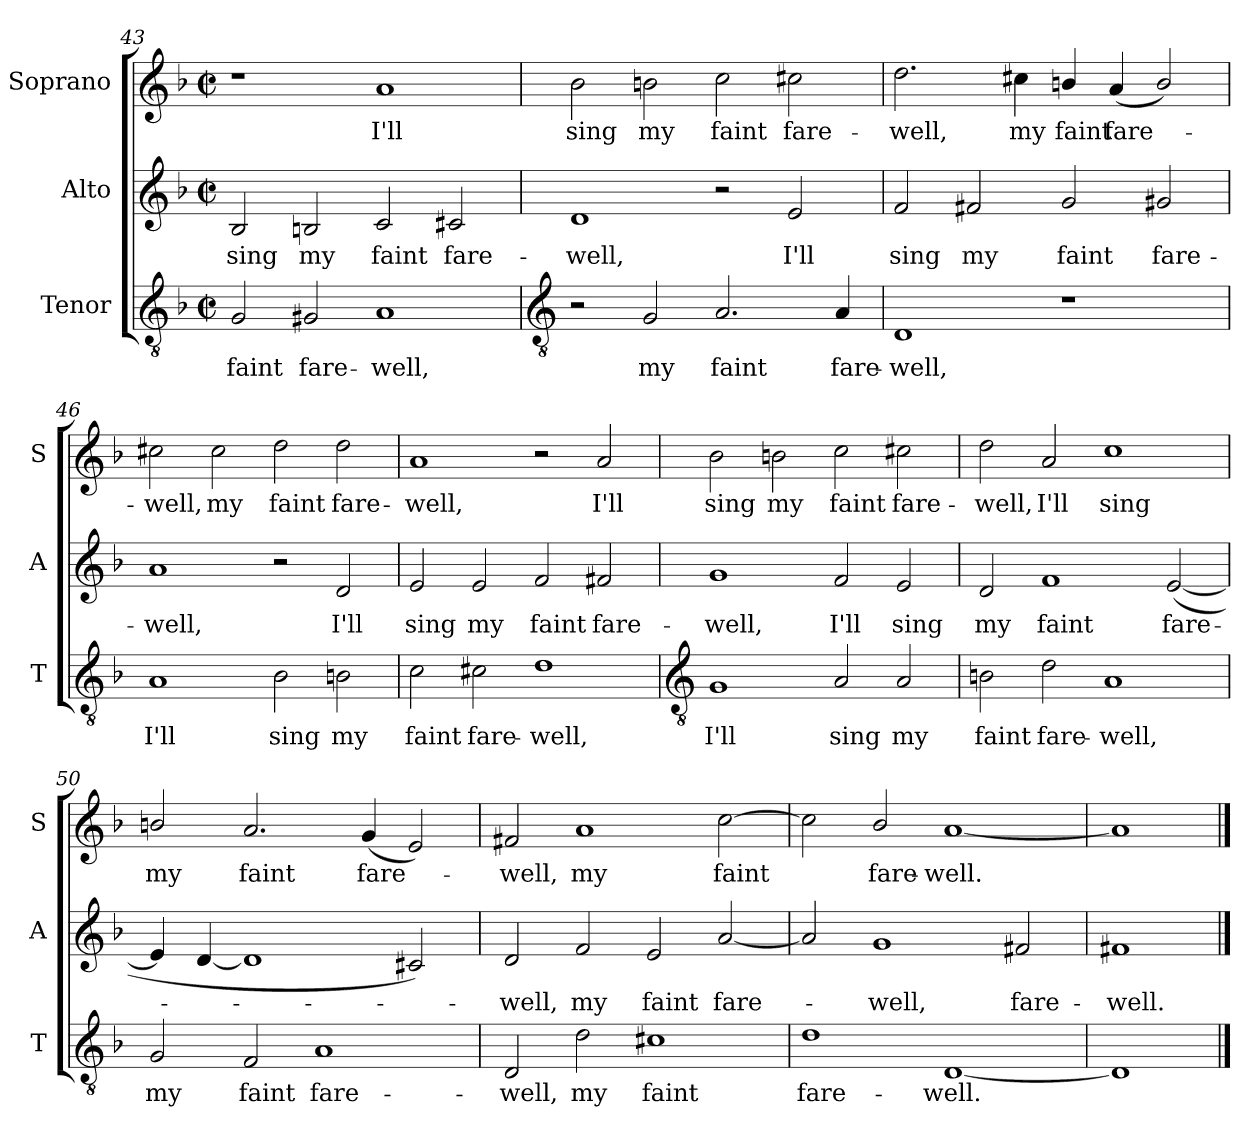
**kern	**text	**kern	**text	**kern	**text
*part3	*part3	*part2	*part2	*part1	*part1
*staff3	*staff3	*staff2	*staff2	*staff1	*staff1
*I"Tenor	*	*I"Alto	*	*I"Soprano	*
*I'T	*	*I'A	*	*I'S	*
*clefGv2	*	*clefG2	*	*clefG2	*
*k[b-]	*	*k[b-]	*	*k[b-]	*
*F:	*	*F:	*	*F:	*
*M4/2	*	*M4/2	*	*M4/2	*
*met(c|)	*	*met(c|)	*	*met(c|)	*
=43	=43	=43	=43	=43	=43
!	!LO:LY:b	!	!LO:LY:b	!	!
2G	faint	2B-	sing	1r	.
!	!LO:LY:b	!	!LO:LY:b	!	!
2G#X	fare-	2Bn	my	.	.
!	!LO:LY:b	!	!LO:LY:b	!	!LO:LY:b
1A	-well,	2c	faint	1a	I'll
!	!	!	!LO:LY:b	!	!
.	.	2c#X	fare-	.	.
!!LO:LB:g=z
=44	=44	=44	=44	=44	=44
*clefGv2	*	*	*	*	*
!	!	!	!LO:LY:b	!	!LO:LY:b
2r	.	1d	-well,	2b-	sing
!	!LO:LY:b	!	!	!	!LO:LY:b
2G	my	.	.	2bn	my
!	!LO:LY:b	!	!	!	!LO:LY:b
2.A	faint	2r	.	2cc	faint
!	!	!	!LO:LY:b	!	!LO:LY:b
.	.	2e	I'll	2cc#X	fare-
!	!LO:LY:b	!	!	!	!
4A	fare-	.	.	.	.
=45	=45	=45	=45	=45	=45
!	!LO:LY:b	!	!LO:LY:b	!	!LO:LY:b
1D	-well,	2f	sing	2.dd	-well,
!	!	!	!LO:LY:b	!	!
.	.	2f#X	my	.	.
!	!	!	!	!	!LO:LY:b
.	.	.	.	4cc#X	my
!	!	!	!LO:LY:b	!	!LO:LY:b
1r	.	2g	faint	4bn/	faint
!	!	!	!	!	!LO:LY:b
.	.	.	.	(<4a	fare-
!	!	!	!LO:LY:b	!	!
.	.	2g#X	fare-	2b/)	.
=46	=46	=46	=46	=46	=46
!	!LO:LY:b	!	!LO:LY:b	!	!LO:LY:b
1A	I'll	1a	-well,	2cc#X	well,
!	!	!	!	!	!LO:LY:b
.	.	.	.	2cc#	my
!	!LO:LY:b	!	!	!	!LO:LY:b
2B-	sing	2r	.	2dd	faint
!	!LO:LY:b	!	!LO:LY:b	!	!LO:LY:b
2Bn	my	2d	I'll	2dd	fare-
=47	=47	=47	=47	=47	=47
!	!LO:LY:b	!	!LO:LY:b	!	!LO:LY:b
2c	faint	2e	sing	1a	-well,
!	!LO:LY:b	!	!LO:LY:b	!	!
2c#X	fare-	2e	my	.	.
!	!LO:LY:b	!	!LO:LY:b	!	!
1d	-well,	2f	faint	2r	.
!	!	!	!LO:LY:b	!	!LO:LY:b
.	.	2f#X	fare-	2a	I'll
!!LO:LB:g=z
=48	=48	=48	=48	=48	=48
*clefGv2	*	*	*	*	*
!	!LO:LY:b	!	!LO:LY:b	!	!LO:LY:b
1G	I'll	1g	-well,	2b-	sing
!	!	!	!	!	!LO:LY:b
.	.	.	.	2bn	my
!	!LO:LY:b	!	!LO:LY:b	!	!LO:LY:b
2A	sing	2f	I'll	2cc	faint
!	!LO:LY:b	!	!LO:LY:b	!	!LO:LY:b
2A	my	2e	sing	2cc#X	fare-
=49	=49	=49	=49	=49	=49
!	!LO:LY:b	!	!LO:LY:b	!	!LO:LY:b
2Bn	faint	2d	my	2dd	-well,
!	!LO:LY:b	!	!LO:LY:b	!	!LO:LY:b
2d	fare-	1f	faint	2a	I'll
!	!LO:LY:b	!	!	!	!LO:LY:b
1A	-well,	.	.	1cc	sing
!	!	!	!LO:LY:b	!	!
.	.	(<[2e	fare-	.	.
=50	=50	=50	=50	=50	=50
!	!LO:LY:b	!	!	!	!LO:LY:b
2G	my	4e]	.	2bn/	my
.	.	[4d	.	.	.
!	!LO:LY:b	!	!	!	!LO:LY:b
2F	faint	1d]	.	2.a	faint
!	!LO:LY:b	!	!	!	!
1A	fare-	.	.	.	.
!	!	!	!	!	!LO:LY:b
.	.	.	.	(<4g	fare-
.	.	2c#X)	.	2e)	.
=51	=51	=51	=51	=51	=51
!	!LO:LY:b	!	!LO:LY:b	!	!LO:LY:b
2D	-well,	2d	well,	2f#X	well,
!	!LO:LY:b	!	!LO:LY:b	!	!LO:LY:b
2d	my	2f	my	1a	my
!	!LO:LY:b	!	!LO:LY:b	!	!
1c#X	faint	2e	faint	.	.
!	!	!	!LO:LY:b	!	!LO:LY:b
.	.	[2a	fare-	[2cc	faint
=52	=52	=52	=52	=52	=52
!	!LO:LY:b	!	!	!	!
1d	fare-	2a]	.	2cc]	.
!	!	!	!LO:LY:b	!	!LO:LY:b
.	.	1g	well,	2b-/	fare-
!	!LO:LY:b	!	!	!	!LO:LY:b
[1D	-well.	.	.	[1a	-well.
!	!	!	!LO:LY:b	!	!
.	.	2f#X	fare-	.	.
=53	=53	=53	=53	=53	=53
!	!	!	!LO:LY:b	!	!
1D]	.	1f#X	-well.	1a]	.
==	==	==	==	==	==
*-	*-	*-	*-	*-	*-
